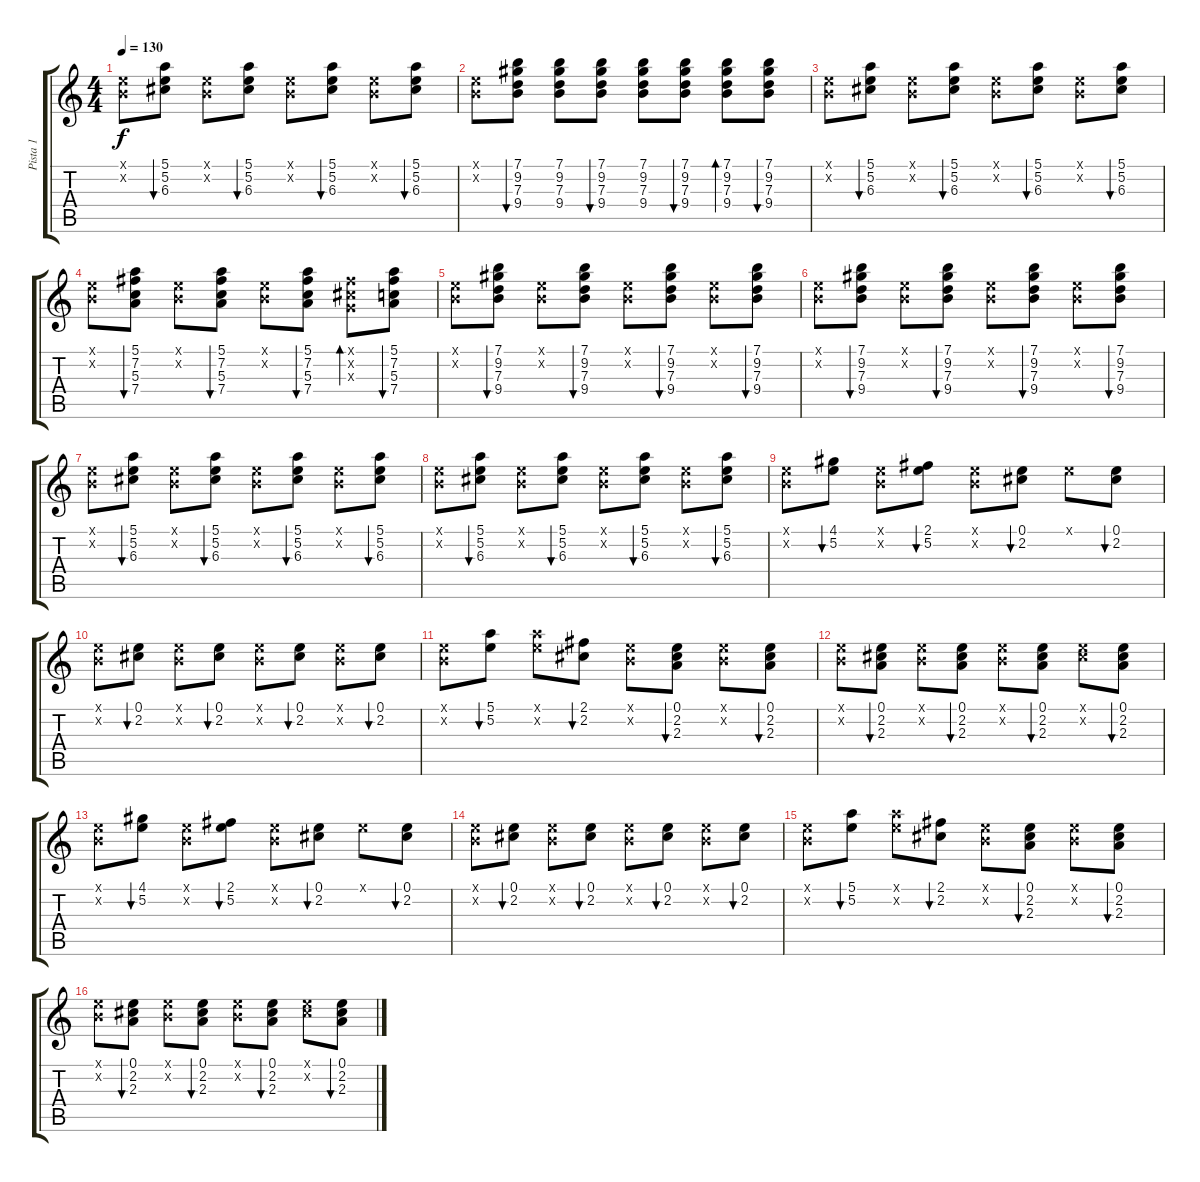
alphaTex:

\track ("Pista 1" "Pista 1") {instrument electricguitarclean}
\staff {score tabs}
\tuning (E4 B3 G3 D3 A2 E2) {hide}
\ts (4 4)
\tempo 130
\clef g2
\ks c
(0.1{x} 0.2{x}).8{dy f} (5.1 5.2 6.3).8{bu 60} (0.1{x} 0.2{x}).8 (5.1 5.2 6.3).8{bu 60} (0.1{x} 0.2{x}).8 (5.1 5.2 6.3).8{bu 60} (0.1{x} 0.2{x}).8 (5.1 5.2 6.3).8{bu 60} |
(0.1{x} 0.2{x}).8 (7.1 9.2 7.3 9.4).8{bu 60} (7.1 9.2 7.3 9.4).8 (7.1 9.2 7.3 9.4).8{bu 60} (7.1 9.2 7.3 9.4).8 (7.1 9.2 7.3 9.4).8{bu 60} (7.1 9.2 7.3 9.4).8{bd 60} (7.1 9.2 7.3 9.4).8{bu 60} |
(0.1{x} 0.2{x}).8 (5.1 5.2 6.3).8{bu 60} (0.1{x} 0.2{x}).8 (5.1 5.2 6.3).8{bu 60} (0.1{x} 0.2{x}).8 (5.1 5.2 6.3).8{bu 60} (0.1{x} 0.2{x}).8 (5.1 5.2 6.3).8{bu 60} |
(0.1{x} 0.2{x}).8 (5.1 7.2 5.3 7.4).8{bu 60} (0.1{x} 0.2{x}).8 (5.1 7.2 5.3 7.4).8{bu 60} (0.1{x} 0.2{x}).8 (5.1 7.2 5.3 7.4).8{bu 60} (2.1{x} 2.2{x} 0.3{x}).8{bd 60} (5.1 7.2 5.3 7.4).8{bu 60} |
(0.1{x} 0.2{x}).8 (7.1 9.2 7.3 9.4).8{bu 60} (0.1{x} 0.2{x}).8 (7.1 9.2 7.3 9.4).8{bu 60} (0.1{x} 0.2{x}).8 (7.1 9.2 7.3 9.4).8{bu 60} (0.1{x} 0.2{x}).8 (7.1 9.2 7.3 9.4).8{bu 60} |
(0.1{x} 0.2{x}).8 (7.1 9.2 7.3 9.4).8{bu 60} (0.1{x} 0.2{x}).8 (7.1 9.2 7.3 9.4).8{bu 60} (0.1{x} 0.2{x}).8 (7.1 9.2 7.3 9.4).8{bu 60} (0.1{x} 0.2{x}).8 (7.1 9.2 7.3 9.4).8{bu 60} |
(0.1{x} 0.2{x}).8 (5.1 5.2 6.3).8{bu 60} (0.1{x} 0.2{x}).8 (5.1 5.2 6.3).8{bu 60} (0.1{x} 0.2{x}).8 (5.1 5.2 6.3).8{bu 60} (0.1{x} 0.2{x}).8 (5.1 5.2 6.3).8{bu 60} |
(0.1{x} 0.2{x}).8 (5.1 5.2 6.3).8{bu 60} (0.1{x} 0.2{x}).8 (5.1 5.2 6.3).8{bu 60} (0.1{x} 0.2{x}).8 (5.1 5.2 6.3).8{bu 60} (0.1{x} 0.2{x}).8 (5.1 5.2 6.3).8{bu 60} |
(0.1{x} 0.2{x}).8 (4.1 5.2).8{bu 60} (0.1{x} 0.2{x}).8 (2.1 5.2).8{bu 60} (0.1{x} 0.2{x}).8 (0.1 2.2).8{bu 60} 0.1{x}.8 (0.1 2.2).8{bu 60} |
(0.1{x} 0.2{x}).8 (0.1 2.2).8{bu 60} (0.1{x} 0.2{x}).8 (0.1 2.2).8{bu 60} (0.1{x} 0.2{x}).8 (0.1 2.2).8{bu 60} (0.1{x} 0.2{x}).8 (0.1 2.2).8{bu 60} |
(0.1{x} 0.2{x}).8 (5.1 5.2).8{bu 60} (5.1{x} 5.2{x}).8 (2.1 2.2).8{bu 60} (0.1{x} 0.2{x}).8 (0.1 2.2 2.3).8{bu 60} (0.1{x} 0.2{x}).8 (0.1 2.2 2.3).8{bu 60} |
(0.1{x} 0.2{x}).8 (0.1 2.2 2.3).8{bu 60} (0.1{x} 0.2{x}).8 (0.1 2.2 2.3).8{bu 60} (0.1{x} 0.2{x}).8 (0.1 2.2 2.3).8{bu 60} (0.1{x} 2.2{x}).8 (0.1 2.2 2.3).8{bu 60} |
(0.1{x} 0.2{x}).8 (4.1 5.2).8{bu 60} (0.1{x} 0.2{x}).8 (2.1 5.2).8{bu 60} (0.1{x} 0.2{x}).8 (0.1 2.2).8{bu 60} 0.1{x}.8 (0.1 2.2).8{bu 60} |
(0.1{x} 0.2{x}).8 (0.1 2.2).8{bu 60} (0.1{x} 0.2{x}).8 (0.1 2.2).8{bu 60} (0.1{x} 0.2{x}).8 (0.1 2.2).8{bu 60} (0.1{x} 0.2{x}).8 (0.1 2.2).8{bu 60} |
(0.1{x} 0.2{x}).8 (5.1 5.2).8{bu 60} (5.1{x} 5.2{x}).8 (2.1 2.2).8{bu 60} (0.1{x} 0.2{x}).8 (0.1 2.2 2.3).8{bu 60} (0.1{x} 0.2{x}).8 (0.1 2.2 2.3).8{bu 60} |
(0.1{x} 0.2{x}).8 (0.1 2.2 2.3).8{bu 60} (0.1{x} 0.2{x}).8 (0.1 2.2 2.3).8{bu 60} (0.1{x} 0.2{x}).8 (0.1 2.2 2.3).8{bu 60} (0.1{x} 2.2{x}).8 (0.1 2.2 2.3).8{bu 60}
